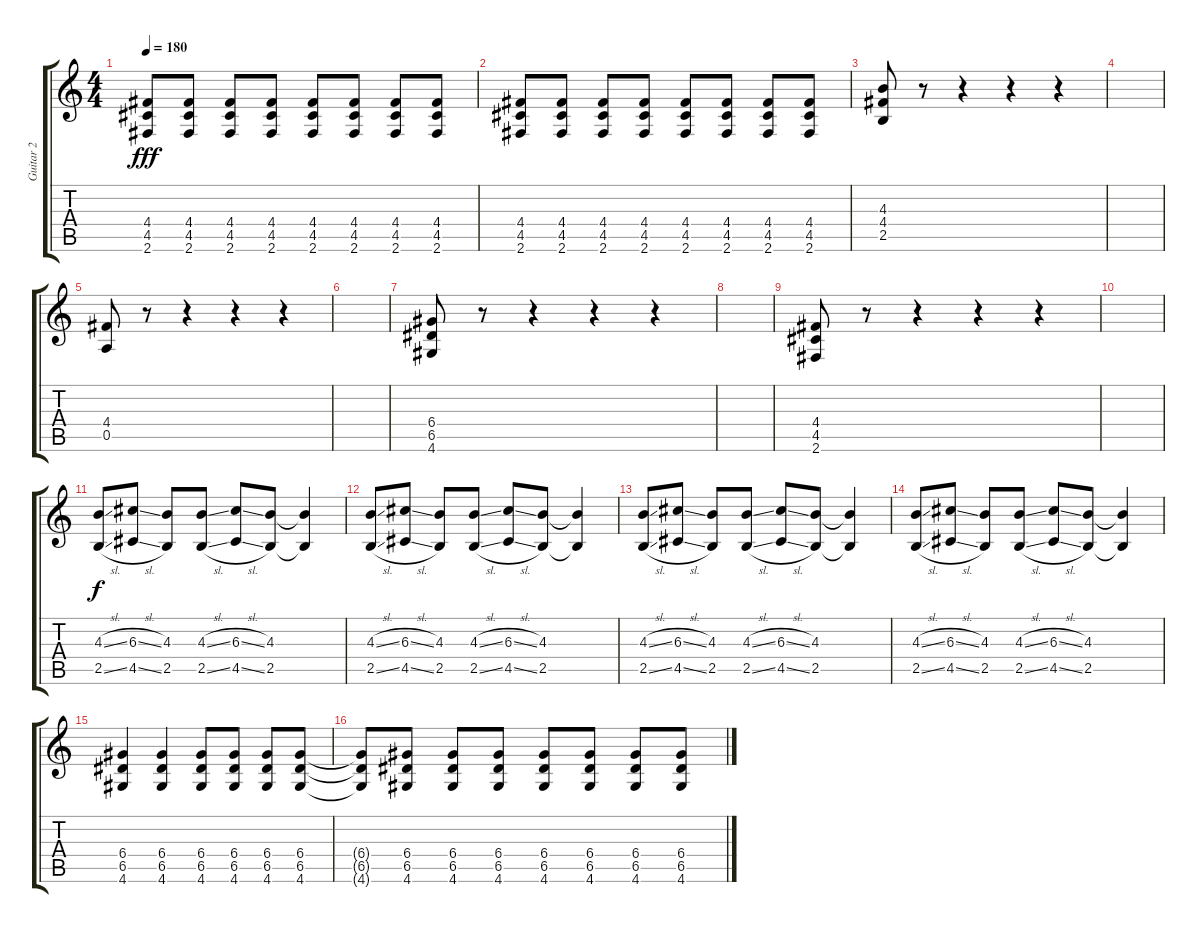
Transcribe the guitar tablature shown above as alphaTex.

\track ("Guitar 2" "Guitar 2") {instrument overdrivenguitar}
\staff {score tabs}
\tuning (E4 B3 G3 D3 A2 E2) {hide}
\ts (4 4)
\tempo 180
\clef g2
\ks c
(4.4 4.5 2.6).8{dy fff} (4.4 4.5 2.6).8 (4.4 4.5 2.6).8 (4.4 4.5 2.6).8 (4.4 4.5 2.6).8 (4.4 4.5 2.6).8 (4.4 4.5 2.6).8 (4.4 4.5 2.6).8 |
(4.4 4.5 2.6).8 (4.4 4.5 2.6).8 (4.4 4.5 2.6).8 (4.4 4.5 2.6).8 (4.4 4.5 2.6).8 (4.4 4.5 2.6).8 (4.4 4.5 2.6).8 (4.4 4.5 2.6).8 |
(4.3 4.4 2.5).8 r.8 r.4 r.4 r.4 |
|
(4.4 0.5).8 r.8 r.4 r.4 r.4 |
|
(6.4 6.5 4.6).8 r.8 r.4 r.4 r.4 |
|
(4.4 4.5 2.6).8 r.8 r.4 r.4 r.4 |
|
(4.3{sl} 2.5{sl}).8{dy f} (6.3{sl} 4.5{sl}).8 (4.3 2.5).8 (4.3{sl} 2.5{sl}).8 (6.3{sl} 4.5{sl}).8 (4.3 2.5).8 (4.3{t} 2.5{t}).4 |
(4.3{sl} 2.5{sl}).8 (6.3{sl} 4.5{sl}).8 (4.3 2.5).8 (4.3{sl} 2.5{sl}).8 (6.3{sl} 4.5{sl}).8 (4.3 2.5).8 (4.3{t} 2.5{t}).4 |
(4.3{sl} 2.5{sl}).8 (6.3{sl} 4.5{sl}).8 (4.3 2.5).8 (4.3{sl} 2.5{sl}).8 (6.3{sl} 4.5{sl}).8 (4.3 2.5).8 (4.3{t} 2.5{t}).4 |
(4.3{sl} 2.5{sl}).8 (6.3{sl} 4.5{sl}).8 (4.3 2.5).8 (4.3{sl} 2.5{sl}).8 (6.3{sl} 4.5{sl}).8 (4.3 2.5).8 (4.3{t} 2.5{t}).4 |
(6.4 6.5 4.6).4 (6.4 6.5 4.6).4 (6.4 6.5 4.6).8 (6.4 6.5 4.6).8 (6.4 6.5 4.6).8 (6.4 6.5 4.6).8 |
(6.4{t} 6.5{t} 4.6{t}).8 (6.4 6.5 4.6).8 (6.4 6.5 4.6).8 (6.4 6.5 4.6).8 (6.4 6.5 4.6).8 (6.4 6.5 4.6).8 (6.4 6.5 4.6).8 (6.4 6.5 4.6).8
